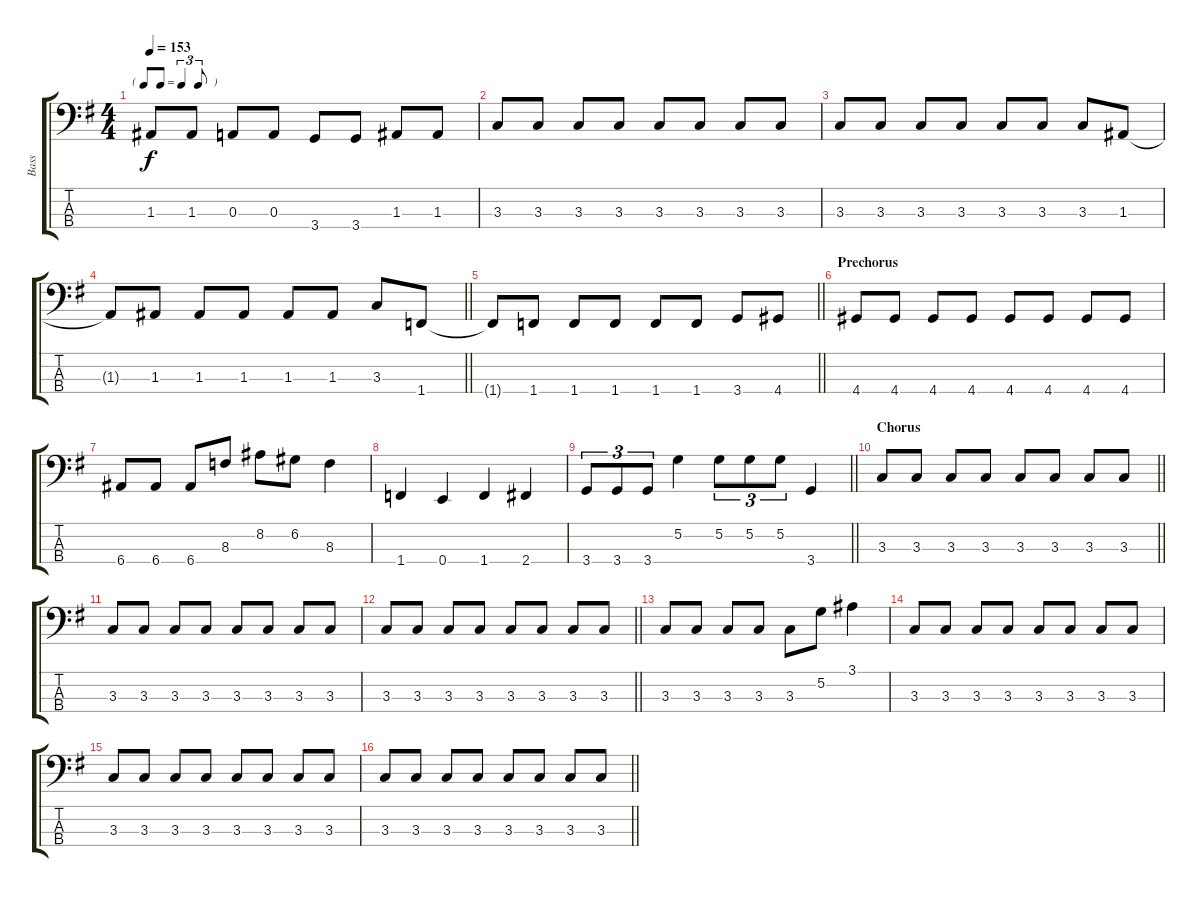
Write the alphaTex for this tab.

\track ("Bass" "Bass") {instrument electricbassfinger}
\staff {score tabs}
\tuning (G2 D2 A1 E1) {hide}
\ts (4 4)
\tf triplet8th
\tempo 153
\clef f4
\ks g
1.3.8{dy f} 1.3.8 0.3.8 0.3.8 3.4.8 3.4.8 1.3.8 1.3.8 |
3.3.8 3.3.8 3.3.8 3.3.8 3.3.8 3.3.8 3.3.8 3.3.8 |
3.3.8 3.3.8 3.3.8 3.3.8 3.3.8 3.3.8 3.3.8 1.3.8 |
\barLineRight lightlight
1.3{t}.8 1.3.8 1.3.8 1.3.8 1.3.8 1.3.8 3.3.8 1.4.8 |
\barLineRight lightlight
1.4{t}.8 1.4.8 1.4.8 1.4.8 1.4.8 1.4.8 3.4.8 4.4.8 |
\section ("" "Prechorus")
4.4.8 4.4.8 4.4.8 4.4.8 4.4.8 4.4.8 4.4.8 4.4.8 |
6.4.8 6.4.8 6.4.8 8.3.8 8.2.8 6.2.8 8.3.4 |
1.4.4 0.4.4 1.4.4 2.4.4 |
\barLineRight lightlight
3.4.8{tu (3 2)} 3.4.8{tu (3 2)} 3.4.8{tu (3 2)} 5.2.4 5.2.8{tu (3 2)} 5.2.8{tu (3 2)} 5.2.8{tu (3 2)} 3.4.4 |
\section ("" "Chorus")
\barLineRight lightlight
3.3.8 3.3.8 3.3.8 3.3.8 3.3.8 3.3.8 3.3.8 3.3.8 |
3.3.8 3.3.8 3.3.8 3.3.8 3.3.8 3.3.8 3.3.8 3.3.8 |
\barLineRight lightlight
3.3.8 3.3.8 3.3.8 3.3.8 3.3.8 3.3.8 3.3.8 3.3.8 |
3.3.8 3.3.8 3.3.8 3.3.8 3.3.8 5.2.8 3.1.4 |
3.3.8 3.3.8 3.3.8 3.3.8 3.3.8 3.3.8 3.3.8 3.3.8 |
3.3.8 3.3.8 3.3.8 3.3.8 3.3.8 3.3.8 3.3.8 3.3.8 |
\barLineRight lightlight
3.3.8 3.3.8 3.3.8 3.3.8 3.3.8 3.3.8 3.3.8 3.3.8
